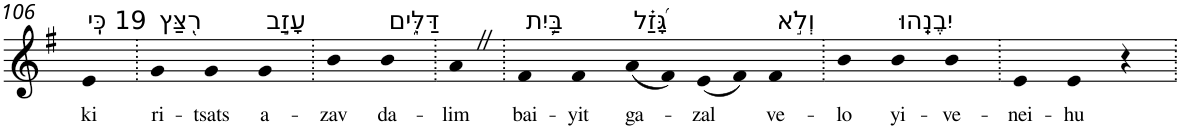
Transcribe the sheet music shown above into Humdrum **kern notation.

**kern	**text
*part1	*part1
*staff1	*staff1
*I"Piano	*
*I'Pno	*
!!LO:PB:g=z
*clefG2	*
*k[f#]	*
*G:	*
=106	=106
!LO:TX:a:t=19 כִּֽי	!
!	!LO:LY:b
4e	ki
=107.	=107.
!LO:TX:a:t=רִ֭צַּץ	!
!	!LO:LY:b
4g	ri-
!	!LO:LY:b
4g	-tsats
!LO:TX:a:t=עָזַ֣ב	!
!	!LO:LY:b
4g	a-
=108.	=108.
!	!LO:LY:b
4b	-zav
!LO:TX:a:t=דַּלִּ֑ים	!
!	!LO:LY:b
4b	da-
=109.	=109.
!	!LO:LY:b
4aZ	-lim
=110.	=110.
!LO:TX:a:t=בַּ֥יִת	!
!	!LO:LY:b
4f#	bai-
!	!LO:LY:b
4f#	-yit
!LO:TX:a:t=גָּ֝זַ֗ל	!
!	!LO:LY:b
(8a	ga-
8f#)	.
!	!LO:LY:b
(8e	-zal
8f#)	.
!LO:TX:a:t=וְלֹ֣א	!
!	!LO:LY:b
4f#	ve-
=111.	=111.
!	!LO:LY:b
4b	-lo
!LO:TX:a:t=יִבֶנֵֽהוּ	!
!	!LO:LY:b
4b	yi-
!	!LO:LY:b
4b	-ve-
=112.	=112.
!	!LO:LY:b
4e	-nei-
!	!LO:LY:b
4e	-hu
4r	.
=.	=.
*-	*-
